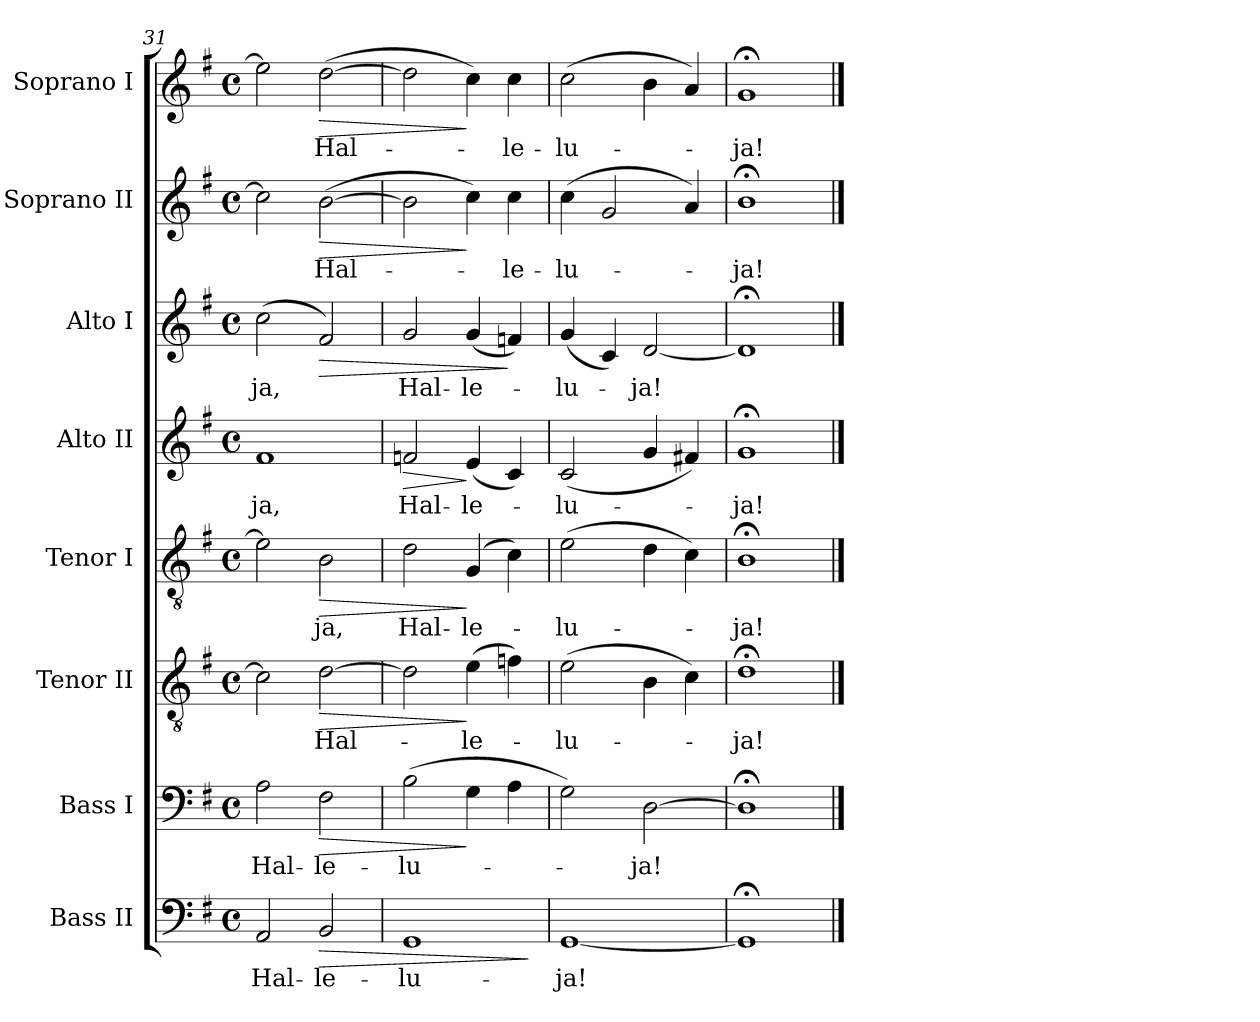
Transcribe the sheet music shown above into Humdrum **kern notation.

**kern	**text	**dynam	**kern	**text	**dynam	**kern	**text	**dynam	**kern	**text	**dynam	**kern	**text	**dynam	**kern	**text	**dynam	**kern	**text	**dynam	**kern	**text	**dynam
*part8	*part8	*part8	*part7	*part7	*part7	*part6	*part6	*part6	*part5	*part5	*part5	*part4	*part4	*part4	*part3	*part3	*part3	*part2	*part2	*part2	*part1	*part1	*part1
*staff8	*staff8	*staff8	*staff7	*staff7	*staff7	*staff6	*staff6	*staff6	*staff5	*staff5	*staff5	*staff4	*staff4	*staff4	*staff3	*staff3	*staff3	*staff2	*staff2	*staff2	*staff1	*staff1	*staff1
*I"Bass II	*	*	*I"Bass I	*	*	*I"Tenor II	*	*	*I"Tenor I	*	*	*I"Alto II	*	*	*I"Alto I	*	*	*I"Soprano II	*	*	*I"Soprano I	*	*
*	*	*	*	*	*	*	*	*	*	*	*	*	*	*	*	*	*	*I'Pno	*	*	*I'Pno	*	*
*clefF4	*	*	*clefF4	*	*	*clefGv2	*	*	*clefGv2	*	*	*clefG2	*	*	*clefG2	*	*	*clefG2	*	*	*clefG2	*	*
*k[f#]	*	*	*k[f#]	*	*	*k[f#]	*	*	*k[f#]	*	*	*k[f#]	*	*	*k[f#]	*	*	*k[f#]	*	*	*k[f#]	*	*
*e:	*	*	*e:	*	*	*e:	*	*	*e:	*	*	*e:	*	*	*e:	*	*	*e:	*	*	*e:	*	*
*M4/4	*	*	*M4/4	*	*	*M4/4	*	*	*M4/4	*	*	*M4/4	*	*	*M4/4	*	*	*M4/4	*	*	*M4/4	*	*
*met(c)	*	*	*met(c)	*	*	*met(c)	*	*	*met(c)	*	*	*met(c)	*	*	*met(c)	*	*	*met(c)	*	*	*met(c)	*	*
=31	=31	=31	=31	=31	=31	=31	=31	=31	=31	=31	=31	=31	=31	=31	=31	=31	=31	=31	=31	=31	=31	=31	=31
2AA/	Hal-	.	2A\	Hal-	.	2c\]	.	.	2e\]	.	.	1f#	-ja,	.	(2cc\	-ja,	.	2cc\]	.	.	2ee\]	.	.
!	!	!LO:HP:b	!	!	!LO:HP:b	!	!	!LO:HP:b	!	!	!LO:HP:b	!	!	!	!	!	!LO:HP:b	!	!	!LO:HP:b	!	!	!LO:HP:b
2BB/	-le-	>	2F#\	-le-	>	[2d\	Hal-	>	2B\	-ja,	>	.	.	.	2f#/)	.	>	([2b\	Hal-	>	([2dd\	Hal-	>
=32	=32	=32	=32	=32	=32	=32	=32	=32	=32	=32	=32	=32	=32	=32	=32	=32	=32	=32	=32	=32	=32	=32	=32
!	!	!	!	!	!	!	!	!	!	!	!	!	!	!LO:HP:b	!	!	!	!	!	!	!	!	!
1GG	-lu-	.	(2B\	-lu-	.	2d\]	.	.	2d\	Hal-	.	2fn/	Hal-	>	2g/	Hal-	.	2b\]	.	.	2dd\]	.	.
.	.	.	4G\	.	]	(4e\	-le-	]	(4G/	-le-	]	(4e/	-le-	]	(4g/	-le-	.	4cc\)	.	]	4cc\)	.	]
.	.	.	4A\	.	.	4fn\)	.	.	4c\)	.	.	4c/)	.	.	4fn/)	.	]	4cc\	-le-	.	4cc\	-le-	.
.	.	]	.	.	.	.	.	.	.	.	.	.	.	.	.	.	.	.	.	.	.	.	.
=33	=33	=33	=33	=33	=33	=33	=33	=33	=33	=33	=33	=33	=33	=33	=33	=33	=33	=33	=33	=33	=33	=33	=33
[1GG	-ja!	.	2G\)	.	.	(2e\	-lu-	.	(2e\	-lu-	.	(2c/	-lu-	.	(4g/	-lu-	.	(4cc\	-lu-	.	(2cc\	-lu-	.
.	.	.	.	.	.	.	.	.	.	.	.	.	.	.	4c/)	.	.	2g/	.	.	.	.	.
.	.	.	[2D\	-ja!	.	4B\	.	.	4d\	.	.	4g/	.	.	[2d/	-ja!	.	.	.	.	4b\	.	.
.	.	.	.	.	.	4c\)	.	.	4c\)	.	.	4f#X/)	.	.	.	.	.	4a/)	.	.	4a/)	.	.
=34	=34	=34	=34	=34	=34	=34	=34	=34	=34	=34	=34	=34	=34	=34	=34	=34	=34	=34	=34	=34	=34	=34	=34
1GG;<]	.	.	1D;<]	.	.	1d;<	-ja!	.	1B;<	-ja!	.	1g;<	-ja!	.	1d;<]	.	.	1b;<	-ja!	.	1g;<	-ja!	.
==	==	==	==	==	==	==	==	==	==	==	==	==	==	==	==	==	==	==	==	==	==	==	==
*-	*-	*-	*-	*-	*-	*-	*-	*-	*-	*-	*-	*-	*-	*-	*-	*-	*-	*-	*-	*-	*-	*-	*-
